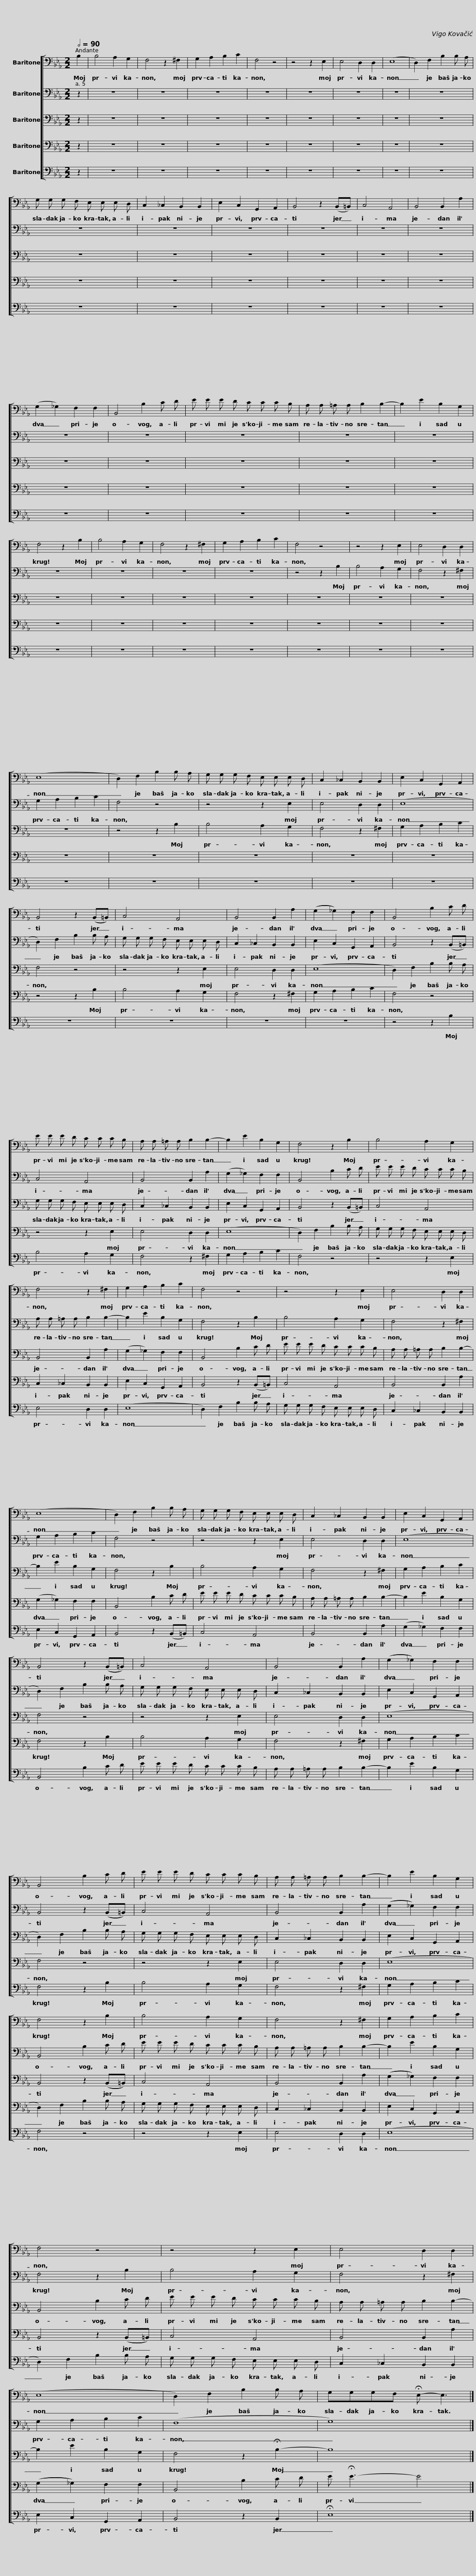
X:1
%%score [ 1 2 3 4 5 ]
L:1/8
Q:1/2=90
M:2/2
I:linebreak $
K:Eb
V:1 bass
V:2 bass
V:3 bass
V:4 bass
V:5 bass
V:1
 B,2 | B,4 A,2 G,2 | F,4 z2 ^F,2 | G,2 A,2 B,2 C2 | F,4 z4 | %5
 z4 z2 E,2 | E,4 D,2 D,2 | (E,8 |$ D,2) F,2 B,2 B, A, | G, G, G, F, E, E, E, D, | %10
 C,2 _C,2 B,,2 B,,2 | E,2 C,2 G,,2 A,,2 |$ B,,4 z2 (B,,=B,,) | C,4 A,,4 | B,,4 B,,2 A,2 | %15
 (G,2 _G,2) F,2 F,2 | B,,4 B,2 C D | E E E D C C C B, |$ A, A, =A, A, B,2 B,2- | B,2 E2 B,2 G,2 | %20
 F,4 z2 B,2 | B,4 A,2 G,2 | F,4 z2 ^F,2 | G,2 A,2 B,2 C2 | F,4 z4 |$ %25
 z4 z2 E,2 | E,4 D,2 D,2 | (E,8 | D,2) F,2 B,2 B, A, | G, G, G, F, E, E, E, D, |$ %30
 C,2 _C,2 B,,2 B,,2 | E,2 C,2 G,,2 A,,2 | B,,4 z2 ((B,,=B,,)) | C,4 A,,4 | B,,4 B,,2 A,2 |$ %35
 ((G,2 _G,2)) F,2 F,2 | B,,4 B,2 C D | E E E D C C C B, | A, A, =A, A, B,2 B,2- |$ B,2 E2 B,2 G,2 | %40
 F,4 z2 B,2 | B,4 A,2 G,2 | F,4 z2 ^F,2 | G,2 A,2 B,2 C2 |$ F,4 z4 | %45
 z4 z2 E,2 | E,4 D,2 D,2 | (E,8 | D,2) F,2 B,2 B, A, |$ G, G, G, F, E, E, E, D, | %50
 C,2 _C,2 B,,2 B,,2 | E,2 C,2 G,,2 A,,2 | B,,4 z2 ((B,,=B,,)) |$ C,4 A,,4 | B,,4 B,,2 A,2 | %55
 ((G,2 _G,2)) F,2 F,2 | B,,4 B,2 C D |$ E E E D C C C B, | A, A, =A, A, B,2 B,2- | B,2 E2 B,2 G,2 | %60
 F,4 z2 B,2 |$ B,4 A,2 G,2 | F,4 z2 ^F,2 | G,2 A,2 B,2 C2 | F,4 z4 |$ %65
 z4 z2 E,2 | E,4 D,2 D,2 | (E,8 | D,2) F,2 B,2 B, A, | G,G,G,F, !fermata!E,- E,3 |] %70
V:2
 z2 | z8 | z8 | z8 | z8 | %5
 z8 | z8 | z8 |$ z8 | z8 | %10
 z8 | z8 |$ z8 | z8 | z8 | %15
 z8 | z8 | z8 |$ z8 | z8 | %20
 z8 | z8 | z8 | z8 | z4 z2 B,2 |$ %25
 B,4 A,2 G,2 | F,4 z2 ^F,2 | G,2 A,2 B,2 C2 | F,4 z4 | z4 z2 E,2 |$ %30
 E,4 D,2 D,2 | (E,8 | D,2) F,2 B,2 B, A, | G, G, G, F, E, E, E, D, | C,2 _C,2 B,,2 B,,2 |$ %35
 E,2 C,2 G,,2 A,,2 | B,,4 z2 (B,,=B,,) | C,4 A,,4 | B,,4 B,,2 A,2 |$ (G,2 _G,2) F,2 F,2 | %40
 B,,4 B,2 C D | E E E D C C C B, | A, A, =A, A, B,2 B,2- | B,2 E2 B,2 G,2 |$ F,4 z2 B,2 | %45
 B,4 A,2 G,2 | F,4 z2 ^F,2 | G,2 A,2 B,2 C2 | F,4 z4 |$ z4 z2 E,2 | %50
 E,4 D,2 D,2 | (E,8 | D,2) F,2 B,2 B, A, |$ G, G, G, F, E, E, E, D, | C,2 _C,2 B,,2 B,,2 | %55
 E,2 C,2 G,,2 A,,2 | B,,4 z2 ((B,,=B,,)) |$ C,4 A,,4 | B,,4 B,,2 A,2 | ((G,2 _G,2)) F,2 F,2 | %60
 B,,4 B,2 C D |$ E E E D C C C B, | A, A, =A, A, B,2 B,2- | B,2 E2 B,2 G,2 | F,4 z2 B,2 |$ %65
 B,4 A,2 G,2 | F,4 z2 ^F,2 | G,2 A,2 B,2 C2 | (F,8 | G,8) |] %70
V:3
 z2 | z8 | z8 | z8 | z8 | %5
 z8 | z8 | z8 |$ z8 | z8 | %10
 z8 | z8 |$ z8 | z8 | z8 | %15
 z8 | z8 | z8 |$ z8 | z8 | %20
 z8 | z8 | z8 | z8 | z8 |$ %25
 z8 | z8 | z8 | z4 z2 B,2 | B,4 A,2 G,2 |$ %30
 F,4 z2 ^F,2 | G,2 A,2 B,2 C2 | F,4 z4 | z4 z2 E,2 | E,4 D,2 D,2 |$ %35
 (E,8 | D,2) F,2 B,2 B, A, | G, G, G, F, E, E, E, D, | C,2 _C,2 B,,2 B,,2 |$ E,2 C,2 G,,2 A,,2 | %40
 B,,4 z2 (B,,=B,,) | C,4 A,,4 | B,,4 B,,2 A,2 | (G,2 _G,2) F,2 F,2 |$ B,,4 B,2 C D | %45
 E E E D C C C B, | A, A, =A, A, B,2 B,2- | B,2 E2 B,2 G,2 | F,4 z2 B,2 |$ B,4 A,2 G,2 | %50
 F,4 z2 ^F,2 | G,2 A,2 B,2 C2 | F,4 z4 |$ z4 z2 E,2 | E,4 D,2 D,2 | %55
 (E,8 | D,2) F,2 B,2 B, A, |$ G, G, G, F, E, E, E, D, | C,2 _C,2 B,,2 B,,2 | E,2 C,2 G,,2 A,,2 | %60
 B,,4 z2 ((B,,=B,,)) |$ C,4 A,,4 | B,,4 B,,2 A,2 | ((G,2 _G,2)) F,2 F,2 | B,,4 B,2 C D |$ %65
 E E E D C C C B, | A, A, =A, A, B,2 B,2- | B,2 E2 B,2 G,2 | F,4 z2 !fermata!B,2- | B,8 |] %70
V:4
 z2 | z8 | z8 | z8 | z8 | %5
 z8 | z8 | z8 |$ z8 | z8 | %10
 z8 | z8 |$ z8 | z8 | z8 | %15
 z8 | z8 | z8 |$ z8 | z8 | %20
 z8 | z8 | z8 | z8 | z8 |$ %25
 z8 | z8 | z8 | z8 | z8 |$ %30
 z8 | z8 | z4 z2 B,2 | B,4 A,2 G,2 | F,4 z2 ^F,2 |$ %35
 G,2 A,2 B,2 C2 | F,4 z4 | z4 z2 E,2 | E,4 D,2 D,2 |$ (E,8 | %40
 D,2) F,2 B,2 B, A, | G, G, G, F, E, E, E, D, | C,2 _C,2 B,,2 B,,2 | E,2 C,2 G,,2 A,,2 |$ B,,4 z2 (B,,=B,,) | %45
 C,4 A,,4 | B,,4 B,,2 A,2 | (G,2 _G,2) F,2 F,2 | B,,4 B,2 C D |$ E E E D C C C B, | %50
 A, A, =A, A, B,2 B,2- | B,2 E2 B,2 G,2 | F,4 z2 B,2 |$ B,4 A,2 G,2 | F,4 z2 ^F,2 | %55
 G,2 A,2 B,2 C2 | F,4 z4 |$ z4 z2 E,2 | E,4 D,2 D,2 | (E,8 | %60
 D,2) F,2 B,2 B, A, |$ G, G, G, F, E, E, E, D, | C,2 _C,2 B,,2 B,,2 | E,2 C,2 G,,2 A,,2 | B,,4 z2 ((B,,=B,,)) |$ %65
 C,4 A,,4 | B,,4 B,,2 A,2 | ((G,2 _G,2)) F,2 F,2 | B,,4 B,2 C D | E !fermata!E3- E4 |] %70
V:5
 z2 | z8 | z8 | z8 | z8 | %5
 z8 | z8 | z8 |$ z8 | z8 | %10
 z8 | z8 |$ z8 | z8 | z8 | %15
 z8 | z8 | z8 |$ z8 | z8 | %20
 z8 | z8 | z8 | z8 | z8 |$ %25
 z8 | z8 | z8 | z8 | z8 |$ %30
 z8 | z8 | z8 | z8 | z8 |$ %35
 z8 | z4 z2 B,2 | B,4 A,2 G,2 | F,4 z2 ^F,2 |$ G,2 A,2 B,2 C2 | %40
 F,4 z4 | z4 z2 E,2 | E,4 D,2 D,2 | (E,8 |$ D,2) F,2 B,2 B, A, | %45
 G, G, G, F, E, E, E, D, | C,2 _C,2 B,,2 B,,2 | E,2 C,2 G,,2 A,,2 | B,,4 z2 (B,,=B,,) |$ C,4 A,,4 | %50
 B,,4 B,,2 A,2 | (G,2 _G,2) F,2 F,2 | B,,4 B,2 C D |$ E E E D C C C B, | A, A, =A, A, B,2 B,2- | %55
 B,2 E2 B,2 G,2 | F,4 z2 B,2 |$ B,4 A,2 G,2 | F,4 z2 ^F,2 | G,2 A,2 B,2 C2 | %60
 F,4 z4 |$ z4 z2 E,2 | E,4 D,2 D,2 | (E,8 | D,2) F,2 B,2 B, A, |$ %65
 G, G, G, F, E, E, E, D, | C,2 _C,2 B,,2 B,,2 | E,2 C,2 G,,2 A,,2 | B,,4 z2 B,,2 | !fermata!E,8 |] %70
